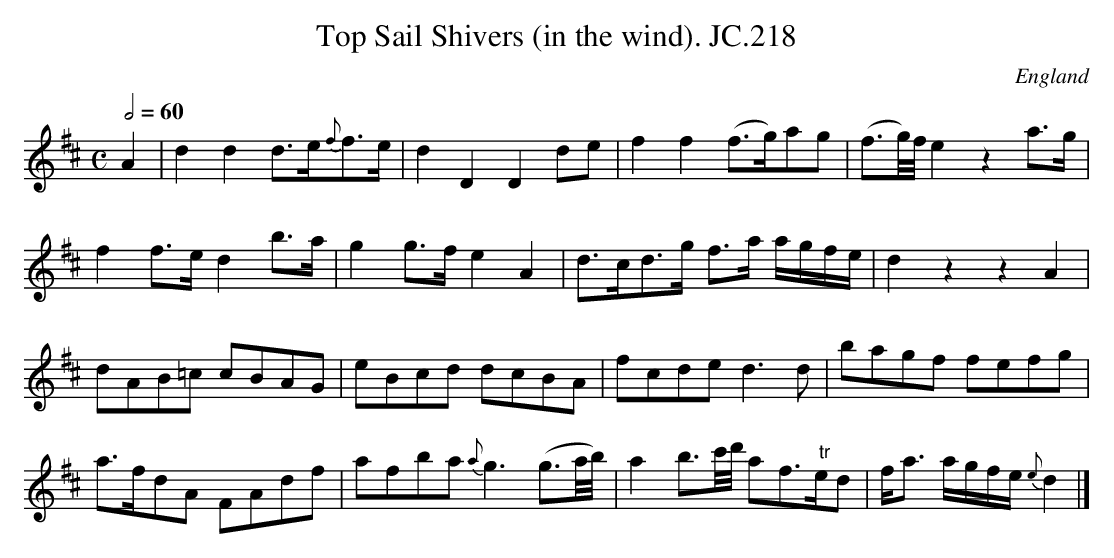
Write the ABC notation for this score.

X:1
T:Top Sail Shivers (in the wind). JC.218
O:England
M:C
L:1/8
Q:2/4=60
notC:music by T.Arne, words by capt. Edward Thompson.
K:D major
A2|\
d2d2 d>e{f}f>e|d2D2 D2de|f2f2 (f>g)ag|(f3/g/4)f/4e2 z2a>g|!
f2f>e d2b>a|g2g>f e2A2|d>cd>g f>a a/g/f/e/|d2z2 z2A2|!
dAB=c cBAG|eBcd dcBA|fcde d3d|bagf fefg|!
a>fdA FAdf|afba {a}g3 (g3/2a/4b/4)|\
a2b3/2c'/4d'/4 af>" tr"ed|f<a a/g/f/e/{e}d2|]
